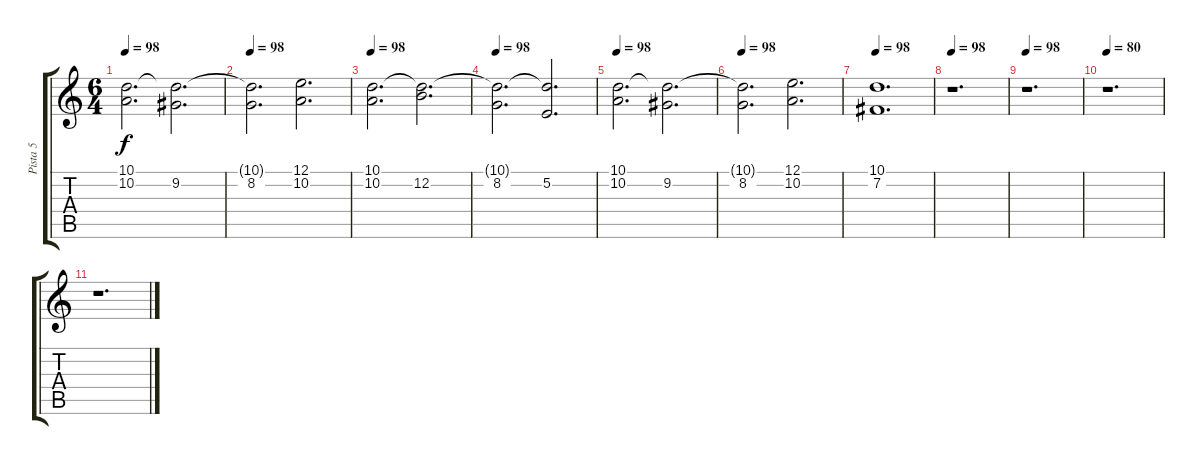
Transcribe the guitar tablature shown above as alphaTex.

\track ("Pista 5" "Pista 5") {instrument fx1rain}
\staff {score tabs}
\tuning (E4 B3 G3 D3 A2 E2) {hide}
\ts (6 4)
\tempo 98
\clef g2
\ks c
(10.1 10.2).2{d dy f volume 9 instrument choiraahs} (10.1{t} 9.2).2{d} |
\tempo 98
(10.1{t} 8.2).2{d volume 10 instrument choiraahs} (12.1 10.2).2{d} |
\tempo 98
(10.1 10.2).2{d volume 9 instrument choiraahs} (10.1{t} 12.2).2{d} |
\tempo 98
(10.1{t} 8.2).2{d volume 10 instrument choiraahs} (10.1{t} 5.2).2{d} |
\tempo 98
(10.1 10.2).2{d volume 9 instrument choiraahs} (10.1{t} 9.2).2{d} |
\tempo 98
(10.1{t} 8.2).2{d volume 10 instrument choiraahs} (12.1 10.2).2{d} |
\tempo 98
(10.1 7.2).1{d volume 0} |
\tempo 98
r.1{d} |
\tempo 98
r.1{d} |
\tempo 80
r.1{d} |
r.1{d}
